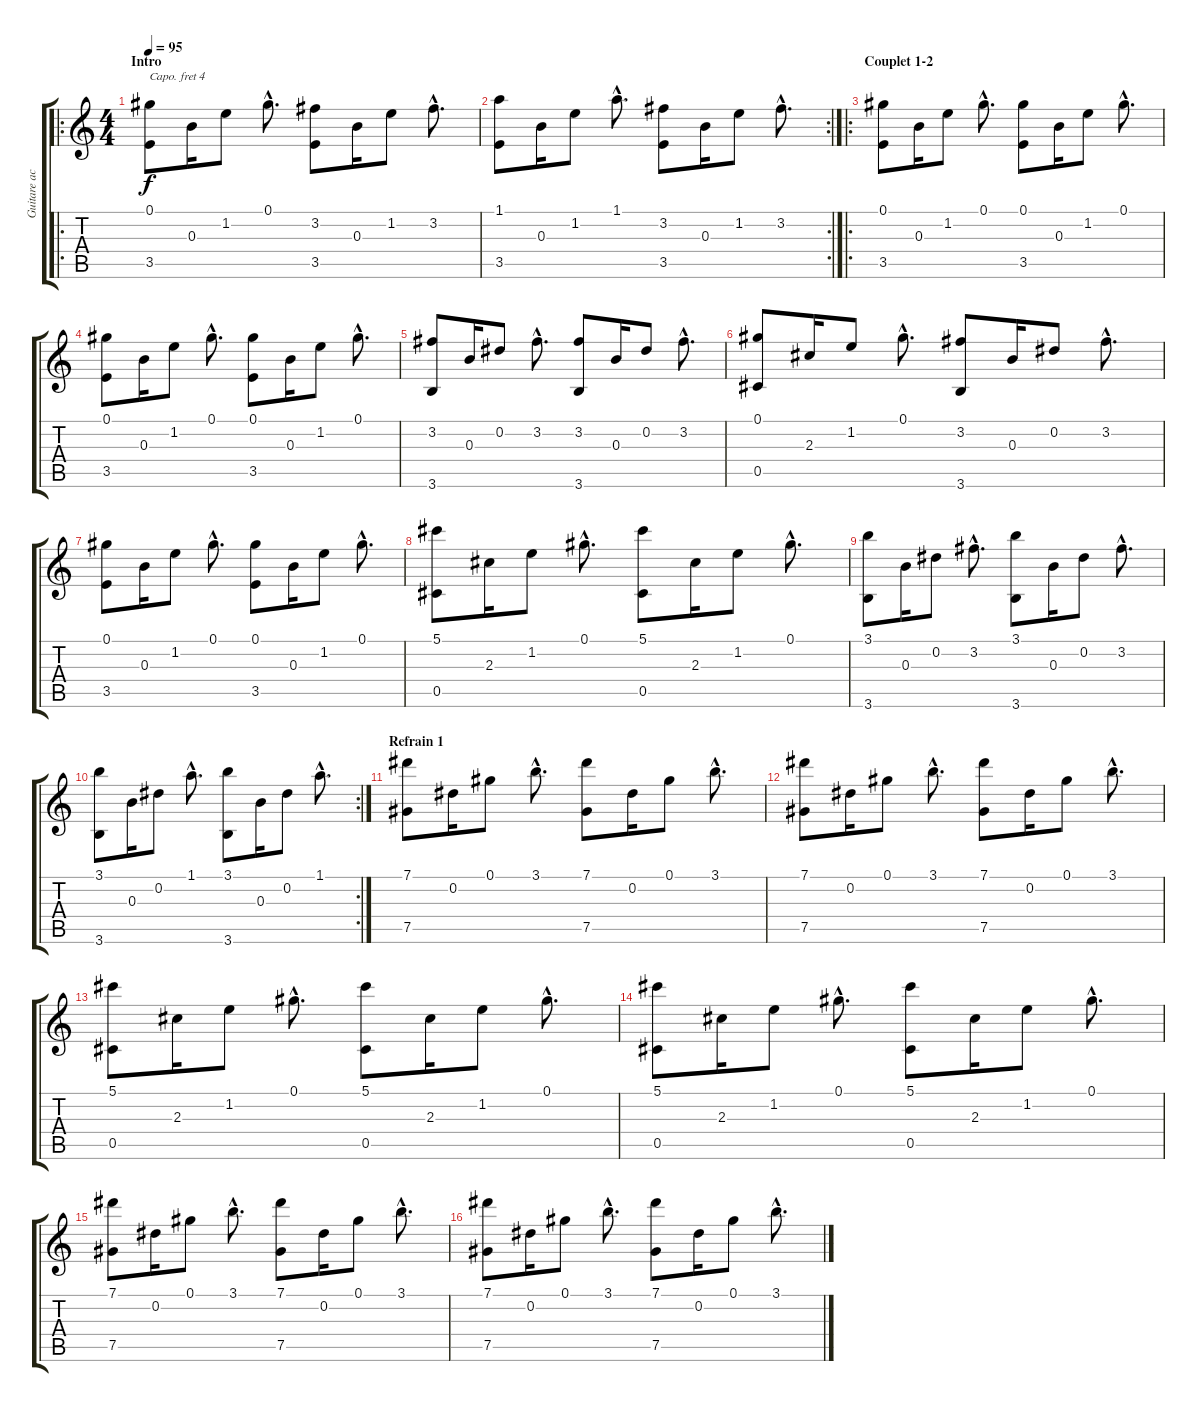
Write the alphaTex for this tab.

\track ("Guitare acoustique1" "Guitare ac") {instrument acousticguitarnylon}
\staff {score tabs}
\capo 4
\tuning (E4 B3 G3 D3 A2 E2) {hide}
\ro
\ts (4 4)
\section ("" "Intro")
\tempo 95
\clef g2
\ks c
(0.1 3.5).8{dy f instrument acousticguitarnylon} 0.3.16 1.2.8 0.1{hac}.8{d} (3.2 3.5).8 0.3.16 1.2.8 3.2{hac}.8{d} |
\rc 2
(1.1 3.5).8 0.3.16 1.2.8 1.1{hac}.8{d} (3.2 3.5).8 0.3.16 1.2.8 3.2{hac}.8{d} |
\ro
\section ("" "Couplet 1-2")
(0.1 3.5).8 0.3.16 1.2.8 0.1{hac}.8{d} (0.1 3.5).8 0.3.16 1.2.8 0.1{hac}.8{d} |
(0.1 3.5).8 0.3.16 1.2.8 0.1{hac}.8{d} (0.1 3.5).8 0.3.16 1.2.8 0.1{hac}.8{d} |
(3.2 3.6).8 0.3.16 0.2.8 3.2{hac}.8{d} (3.2 3.6).8 0.3.16 0.2.8 3.2{hac}.8{d} |
(0.1 0.5).8 2.3.16 1.2.8 0.1{hac}.8{d} (3.2 3.6).8 0.3.16 0.2.8 3.2{hac}.8{d} |
(0.1 3.5).8 0.3.16 1.2.8 0.1{hac}.8{d} (0.1 3.5).8 0.3.16 1.2.8 0.1{hac}.8{d} |
(5.1 0.5).8 2.3.16 1.2.8 0.1{hac}.8{d} (5.1 0.5).8 2.3.16 1.2.8 0.1{hac}.8{d} |
(3.1 3.6).8 0.3.16 0.2.8 3.2{hac}.8{d} (3.1 3.6).8 0.3.16 0.2.8 3.2{hac}.8{d} |
\rc 2
(3.1 3.6).8 0.3.16 0.2.8 1.1{hac}.8{d} (3.1 3.6).8 0.3.16 0.2.8 1.1{hac}.8{d} |
\section ("" "Refrain 1")
(7.1 7.5).8 0.2.16 0.1.8 3.1{hac}.8{d} (7.1 7.5).8 0.2.16 0.1.8 3.1{hac}.8{d} |
(7.1 7.5).8 0.2.16 0.1.8 3.1{hac}.8{d} (7.1 7.5).8 0.2.16 0.1.8 3.1{hac}.8{d} |
(5.1 0.5).8 2.3.16 1.2.8 0.1{hac}.8{d} (5.1 0.5).8 2.3.16 1.2.8 0.1{hac}.8{d} |
(5.1 0.5).8 2.3.16 1.2.8 0.1{hac}.8{d} (5.1 0.5).8 2.3.16 1.2.8 0.1{hac}.8{d} |
(7.1 7.5).8 0.2.16 0.1.8 3.1{hac}.8{d} (7.1 7.5).8 0.2.16 0.1.8 3.1{hac}.8{d} |
(7.1 7.5).8 0.2.16 0.1.8 3.1{hac}.8{d} (7.1 7.5).8 0.2.16 0.1.8 3.1{hac}.8{d}
